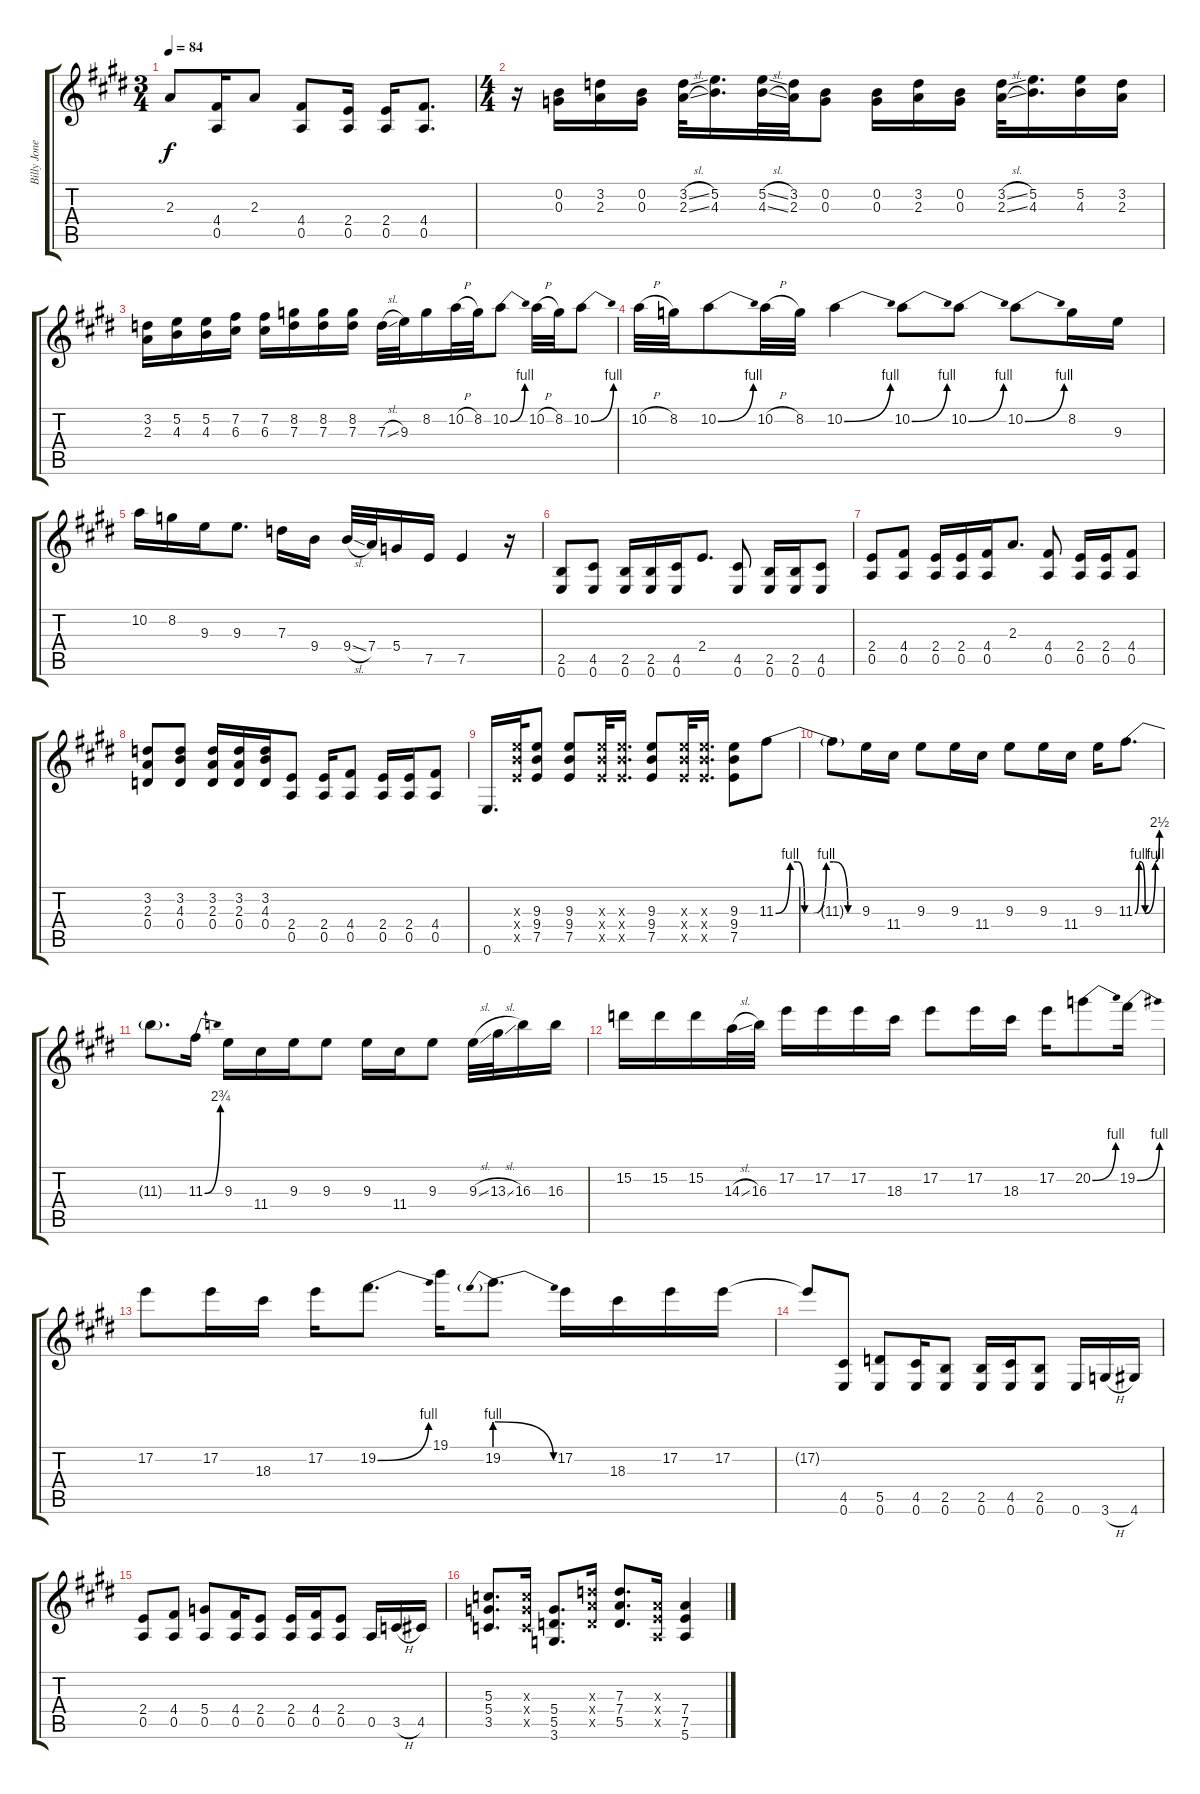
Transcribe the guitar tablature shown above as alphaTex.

\track ("Billy Jones Guitar" "Billy Jone") {instrument overdrivenguitar}
\staff {score tabs}
\tuning (E4 B3 G3 D3 A2 E2) {hide}
\ts (3 4)
\tempo 84
\clef g2
\ks e
2.3.8{dy f} (4.4 0.5).16 2.3.8 (4.4 0.5).8 (2.4 0.5).16 (2.4 0.5).16 (4.4 0.5).8{d} |
\ts (4 4)
r.16 (0.2 0.3).16 (3.2 2.3).16 (0.2 0.3).16 (3.2{sl} 2.3{sl}).32 (5.2 4.3).16{d} (5.2{sl} 4.3{sl}).32 (3.2 2.3).32 (0.2 0.3).8 (0.2 0.3).16 (3.2 2.3).16 (0.2 0.3).16 (3.2{sl} 2.3{sl}).32 (5.2 4.3).16{d} (5.2 4.3).16 (3.2 2.3).16 |
(3.2 2.3).16 (5.2 4.3).16{volume 15} (5.2 4.3).16 (7.2 6.3).16 (7.2 6.3).16 (8.2 7.3).16 (8.2 7.3).16 (8.2 7.3).16 7.3{sl}.32 9.3.32 8.2.16 10.2{h}.32 8.2.32 10.2{be (bend 0 0 60 4)}.8 10.2{h}.32 8.2.32 10.2{be (bend 0 0 60 4)}.8 |
10.2{h}.32 8.2.32 10.2{be (bend 0 0 60 4)}.8 10.2{h}.32 8.2.32 10.2{be (bend 0 0 60 4)}.4 10.2{be (bend 0 0 60 4)}.8 10.2{be (bend 0 0 60 4)}.8 10.2{be (bend 0 0 60 4)}.8 8.2.16 9.3.16 |
10.2.16 8.2.16 9.3.16 9.3.8{d} 7.3.16 9.4.16 9.4{sl}.32 7.4.32 5.4.16 7.5.16 7.5.4 r.16 |
(2.5 0.6).8{volume 10} (4.5 0.6).8 (2.5 0.6).16 (2.5 0.6).16 (4.5 0.6).16 2.4.8{d} (4.5 0.6).8 (2.5 0.6).16 (2.5 0.6).16 (4.5 0.6).8 |
(2.4 0.5).8 (4.4 0.5).8 (2.4 0.5).16 (2.4 0.5).16 (4.4 0.5).16 2.3.8{d} (4.4 0.5).8 (2.4 0.5).16 (2.4 0.5).16 (4.4 0.5).8 |
(3.2 2.3 0.4).8 (3.2 4.3 0.4).8 (3.2 2.3 0.4).16 (3.2 2.3 0.4).16 (3.2 4.3 0.4).16 (2.4 0.5).8 (2.4 0.5).16 (4.4 0.5).8 (2.4 0.5).16 (2.4 0.5).16 (4.4 0.5).8 |
0.6.16{d} (9.3{x} 9.4{x} 7.5{x}).32 (9.3 9.4 7.5).8 (9.3 9.4 7.5).8 (9.3{x} 9.4{x} 7.5{x}).32 (9.3{x} 9.4{x} 7.5{x}).16{d} (9.3 9.4 7.5).8 (9.3{x} 9.4{x} 7.5{x}).32 (9.3{x} 9.4{x} 7.5{x}).16{d} (9.3 9.4 7.5).8 11.3{be (custom 0 0 10 4 15 4 20 0 26 0 35 4 40 4 50 0 60 0)}.8{volume 15 balance 8} |
11.3{t}.8 9.3.16 11.4.16 9.3.8 9.3.16 11.4.16 9.3.8 9.3.16 11.4.16 9.3.16 11.3{be (custom 0 0 10 4 15 4 25 0 50 4 60 10)}.8{d} |
11.3{t}.8{d} 11.3{be (bend 0 0 60 11)}.16 9.3.16 11.4.16 9.3.16 9.3.8 9.3.16 11.4.16 9.3.8 9.3{sl}.32 13.3{sl}.32 16.3.16 16.3.16 |
15.2.16 15.2.16 15.2.16 14.3{sl}.32 16.3.32 17.2.16 17.2.16 17.2.16 18.3.16 17.2.8 17.2.16 18.3.16 17.2.16 20.2{be (bend 0 0 60 4)}.8 19.2{be (bend 0 0 60 4)}.16 |
17.2.8 17.2.16 18.3.16 17.2.16 19.2{be (bend 0 0 60 4)}.8{d} 19.1.16 19.2{be (prebendrelease 0 4 60 0)}.8{d} 17.2.16 18.3.16 17.2.16 17.2.16 |
17.2{t}.8 (4.5 0.6).8{volume 10 balance 8} (5.5 0.6).8 (4.5 0.6).16 (2.5 0.6).8 (2.5 0.6).16 (4.5 0.6).16 (2.5 0.6).8 0.6.16 3.6{h}.16 4.6.16 |
(2.4 0.5).8 (4.4 0.5).8 (5.4 0.5).8 (4.4 0.5).16 (2.4 0.5).8 (2.4 0.5).16 (4.4 0.5).16 (2.4 0.5).8 0.5.16 3.5{h}.16 4.5.16 |
(5.3 5.4 3.5).8{d} (5.3{x} 5.4{x} 3.5{x}).16 (5.4 5.5 3.6).8{d} (7.3{x} 7.4{x} 5.5{x}).16 (7.3 7.4 5.5).8{d} (2.3{x} 2.4{x} 0.5{x}).16 (7.4 7.5 5.6).4
